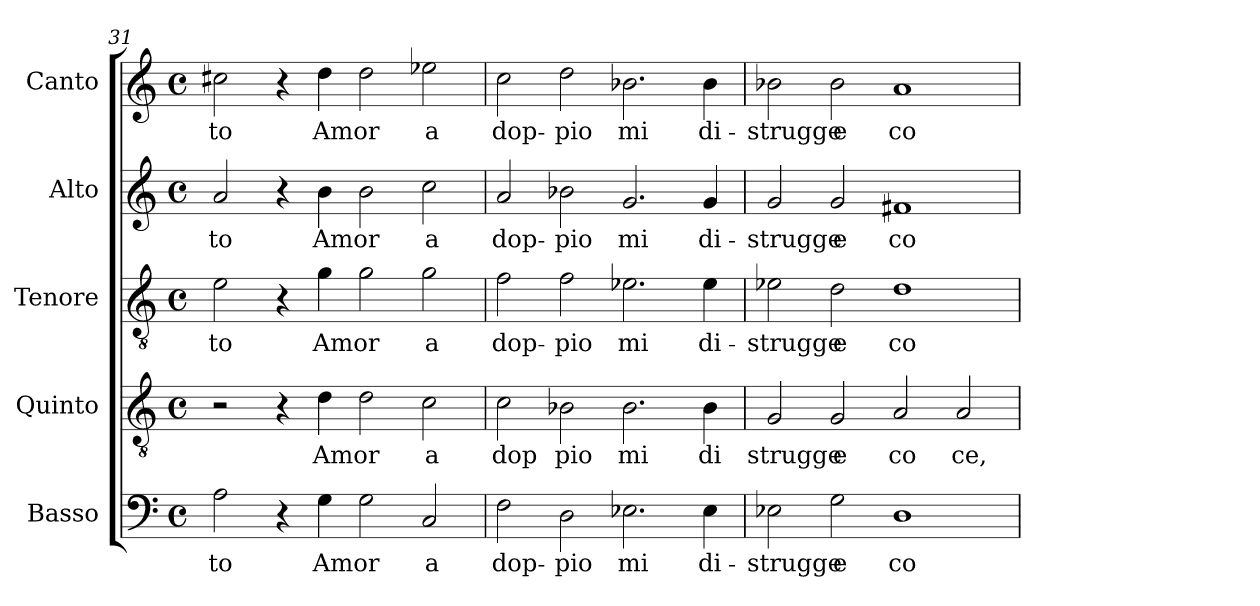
**kern	**text	**kern	**text	**kern	**text	**kern	**text	**kern	**text
*part5	*part5	*part4	*part4	*part3	*part3	*part2	*part2	*part1	*part1
*staff5	*staff5	*staff4	*staff4	*staff3	*staff3	*staff2	*staff2	*staff1	*staff1
*I"Basso	*	*I"Quinto	*	*I"Tenore	*	*I"Alto	*	*I"Canto	*
!!LO:LB:g=z
*clefF4	*	*clefGv2	*	*clefGv2	*	*clefG2	*	*clefG2	*
*M4/4	*	*M4/4	*	*M4/4	*	*M4/4	*	*M4/4	*
*met(c)	*	*met(c)	*	*met(c)	*	*met(c)	*	*met(c)	*
=31	=31	=31	=31	=31	=31	=31	=31	=31	=31
!	!LO:LY:b:cj	!	!	!	!LO:LY:b:cj	!	!LO:LY:b:cj	!	!LO:LY:b:cj
2A\	to	2r	.	2e\	-to	2a/	-to	2cc#X\	-to
4r	.	4r	.	4r	.	4r	.	4r	.
!	!LO:LY:b	!	!LO:LY:b	!	!LO:LY:b	!	!LO:LY:b	!	!LO:LY:b
4G\	Amor	4d\	Amor	4g\	Amor	4b\	Amor	4dd\	Amor
2G\	.	2d\	.	2g\	.	2b\	.	2dd\	.
!	!LO:LY:b:cj	!	!LO:LY:b:cj	!	!LO:LY:b:cj	!	!LO:LY:b:cj	!	!LO:LY:b:cj
2C/	a	2c\	a	2g\	a	2cc\	a	2ee-X\	a
=32	=32	=32	=32	=32	=32	=32	=32	=32	=32
!	!LO:LY:b:cj	!	!LO:LY:b:cj	!	!LO:LY:b:cj	!	!LO:LY:b:cj	!	!LO:LY:b:cj
2F\	dop-	2c\	dop	2f\	dop-	2a/	dop-	2cc\	dop-
!	!LO:LY:b:cj	!	!LO:LY:b:cj	!	!LO:LY:b:cj	!	!LO:LY:b:cj	!	!LO:LY:b:cj
2D\	-pio	2B-X\	pio	2f\	-pio	2b-X\	-pio	2dd\	-pio
!	!LO:LY:b:cj	!	!LO:LY:b:cj	!	!LO:LY:b:cj	!	!LO:LY:b:cj	!	!LO:LY:b:cj
2.E-X\	mi	2.B-\	mi	2.e-X\	mi	2.g/	mi	2.b-X\	mi
!	!LO:LY:b:cj	!	!LO:LY:b:cj	!	!LO:LY:b:cj	!	!LO:LY:b:cj	!	!LO:LY:b:cj
4E-\	di-	4B-\	di	4e-\	di-	4g/	di-	4b-\	di-
=33	=33	=33	=33	=33	=33	=33	=33	=33	=33
!	!LO:LY:b:cj	!	!LO:LY:b:cj	!	!LO:LY:b:cj	!	!LO:LY:b:cj	!	!LO:LY:b:cj
2E-X\	-strugge	2G/	strugge	2e-X\	-strugge	2g/	-strugge	2b-X\	-strugge
!	!LO:LY:b	!	!LO:LY:b	!	!LO:LY:b	!	!LO:LY:b	!	!LO:LY:b
2G\	e	2G/	e	2d\	e	2g/	e	2b-\	e
!	!LO:LY:b:cj	!	!LO:LY:b:cj	!	!LO:LY:b:cj	!	!LO:LY:b:cj	!	!LO:LY:b:cj
1D	co-	2A/	co	1d	co-	1f#X	co-	1a	co-
!	!	!	!LO:LY:b:cj	!	!	!	!	!	!
.	.	2A/	ce,	.	.	.	.	.	.
=	=	=	=	=	=	=	=	=	=
*-	*-	*-	*-	*-	*-	*-	*-	*-	*-
